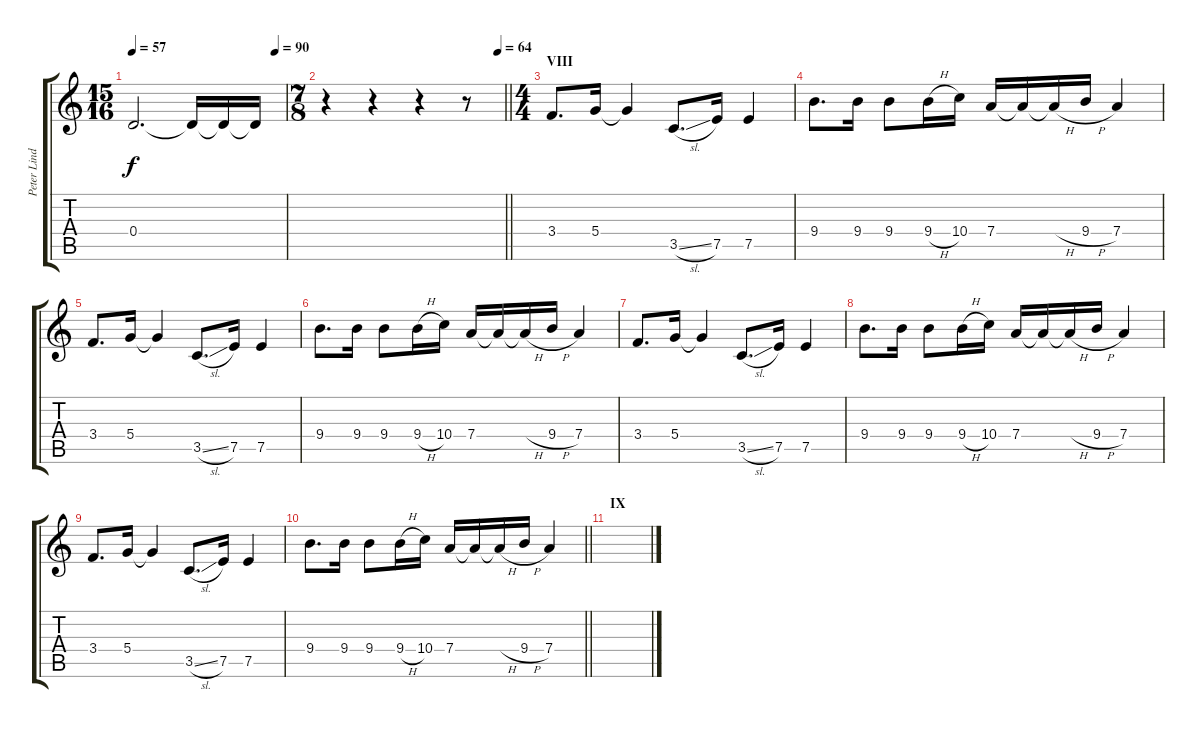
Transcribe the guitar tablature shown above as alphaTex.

\track ("Peter Lindgren" "Peter Lind") {instrument acousticguitarsteel}
\staff {score tabs}
\tuning (E4 B3 G3 D3 A2 E2) {hide}
\ts (15 16)
\tempo 57
\tempo (90 0.9333333333333333)
\clef g2
\ks c
0.4.2{d dy f volume 0} 0.4{t}.16 0.4{t}.16 0.4{t}.16 |
\ts (7 8)
\tempo (64 0.9642857142857143)
\barLineRight lightlight
r.4 r.4 r.4 r.8{volume 16} |
\ts (4 4)
\section ("" "VIII")
3.4.8{d} 5.4.16 5.4{t}.4 3.5{sl}.8{d} 7.5.16 7.5.4 |
9.4.8{d} 9.4.16 9.4.8 9.4{h}.16 10.4.16 7.4.16 7.4{t}.16 7.4{h t}.16 9.4{h}.16 7.4.4 |
3.4.8{d} 5.4.16 5.4{t}.4 3.5{sl}.8{d} 7.5.16 7.5.4 |
9.4.8{d} 9.4.16 9.4.8 9.4{h}.16 10.4.16 7.4.16 7.4{t}.16 7.4{h t}.16 9.4{h}.16 7.4.4 |
3.4.8{d} 5.4.16 5.4{t}.4 3.5{sl}.8{d} 7.5.16 7.5.4 |
9.4.8{d} 9.4.16 9.4.8 9.4{h}.16 10.4.16 7.4.16 7.4{t}.16 7.4{h t}.16 9.4{h}.16 7.4.4 |
3.4.8{d} 5.4.16 5.4{t}.4 3.5{sl}.8{d} 7.5.16 7.5.4 |
\barLineRight lightlight
9.4.8{d} 9.4.16 9.4.8 9.4{h}.16 10.4.16 7.4.16 7.4{t}.16 7.4{h t}.16 9.4{h}.16 7.4.4 |
\section ("" "IX")
